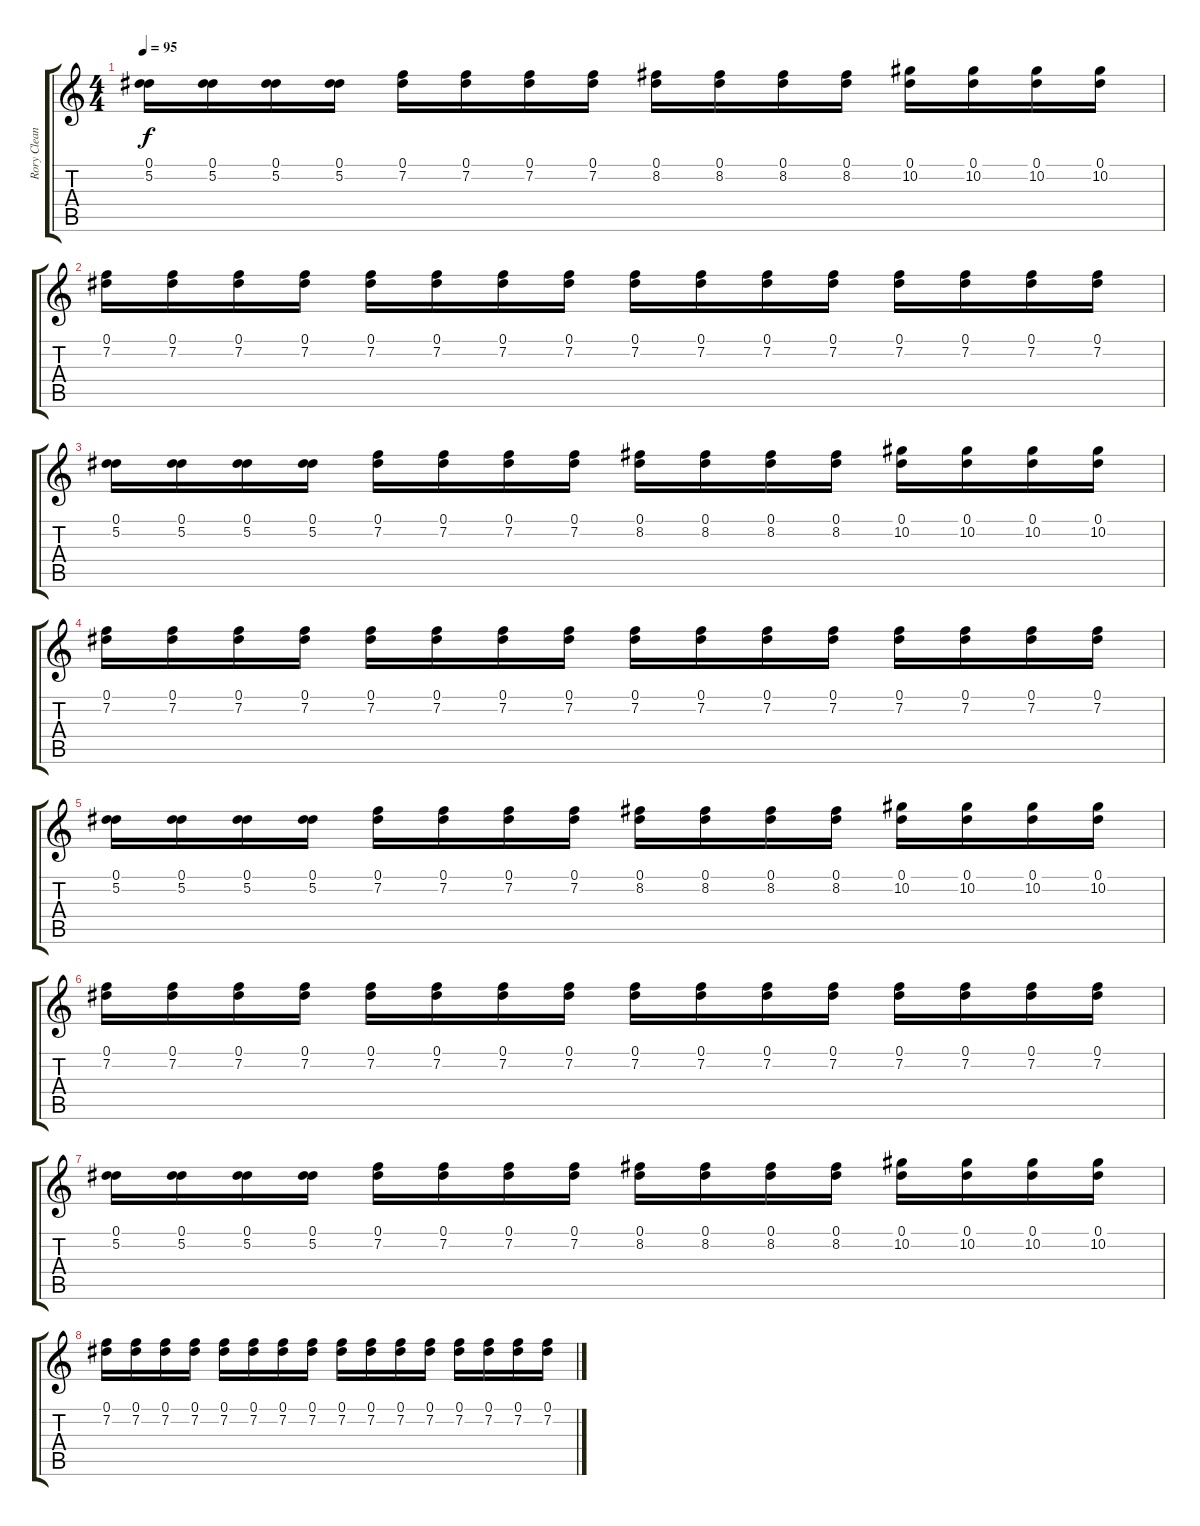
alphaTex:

\track ("Rory Clean" "Rory Clean") {instrument electricguitarclean}
\staff {score tabs}
\tuning (Eb4 Bb3 Gb3 Db3 Ab2 Db2) {hide}
\ts (4 4)
\tempo 95
\clef g2
\ks c
(0.1 5.2).16{dy f} (0.1 5.2).16 (0.1 5.2).16 (0.1 5.2).16 (0.1 7.2).16 (0.1 7.2).16 (0.1 7.2).16 (0.1 7.2).16 (0.1 8.2).16 (0.1 8.2).16 (0.1 8.2).16 (0.1 8.2).16 (0.1 10.2).16 (0.1 10.2).16 (0.1 10.2).16 (0.1 10.2).16 |
(0.1 7.2).16 (0.1 7.2).16 (0.1 7.2).16 (0.1 7.2).16 (0.1 7.2).16 (0.1 7.2).16 (0.1 7.2).16 (0.1 7.2).16 (0.1 7.2).16 (0.1 7.2).16 (0.1 7.2).16 (0.1 7.2).16 (0.1 7.2).16 (0.1 7.2).16 (0.1 7.2).16 (0.1 7.2).16 |
(0.1 5.2).16 (0.1 5.2).16 (0.1 5.2).16 (0.1 5.2).16 (0.1 7.2).16 (0.1 7.2).16 (0.1 7.2).16 (0.1 7.2).16 (0.1 8.2).16 (0.1 8.2).16 (0.1 8.2).16 (0.1 8.2).16 (0.1 10.2).16 (0.1 10.2).16 (0.1 10.2).16 (0.1 10.2).16 |
(0.1 7.2).16 (0.1 7.2).16 (0.1 7.2).16 (0.1 7.2).16 (0.1 7.2).16 (0.1 7.2).16 (0.1 7.2).16 (0.1 7.2).16 (0.1 7.2).16 (0.1 7.2).16 (0.1 7.2).16 (0.1 7.2).16 (0.1 7.2).16 (0.1 7.2).16 (0.1 7.2).16 (0.1 7.2).16 |
(0.1 5.2).16 (0.1 5.2).16 (0.1 5.2).16 (0.1 5.2).16 (0.1 7.2).16 (0.1 7.2).16 (0.1 7.2).16 (0.1 7.2).16 (0.1 8.2).16 (0.1 8.2).16 (0.1 8.2).16 (0.1 8.2).16 (0.1 10.2).16 (0.1 10.2).16 (0.1 10.2).16 (0.1 10.2).16 |
(0.1 7.2).16 (0.1 7.2).16 (0.1 7.2).16 (0.1 7.2).16 (0.1 7.2).16 (0.1 7.2).16 (0.1 7.2).16 (0.1 7.2).16 (0.1 7.2).16 (0.1 7.2).16 (0.1 7.2).16 (0.1 7.2).16 (0.1 7.2).16 (0.1 7.2).16 (0.1 7.2).16 (0.1 7.2).16 |
(0.1 5.2).16 (0.1 5.2).16 (0.1 5.2).16 (0.1 5.2).16 (0.1 7.2).16 (0.1 7.2).16 (0.1 7.2).16 (0.1 7.2).16 (0.1 8.2).16 (0.1 8.2).16 (0.1 8.2).16 (0.1 8.2).16 (0.1 10.2).16 (0.1 10.2).16 (0.1 10.2).16 (0.1 10.2).16 |
(0.1 7.2).16 (0.1 7.2).16 (0.1 7.2).16 (0.1 7.2).16 (0.1 7.2).16 (0.1 7.2).16 (0.1 7.2).16 (0.1 7.2).16 (0.1 7.2).16 (0.1 7.2).16 (0.1 7.2).16 (0.1 7.2).16 (0.1 7.2).16 (0.1 7.2).16 (0.1 7.2).16 (0.1 7.2).16
